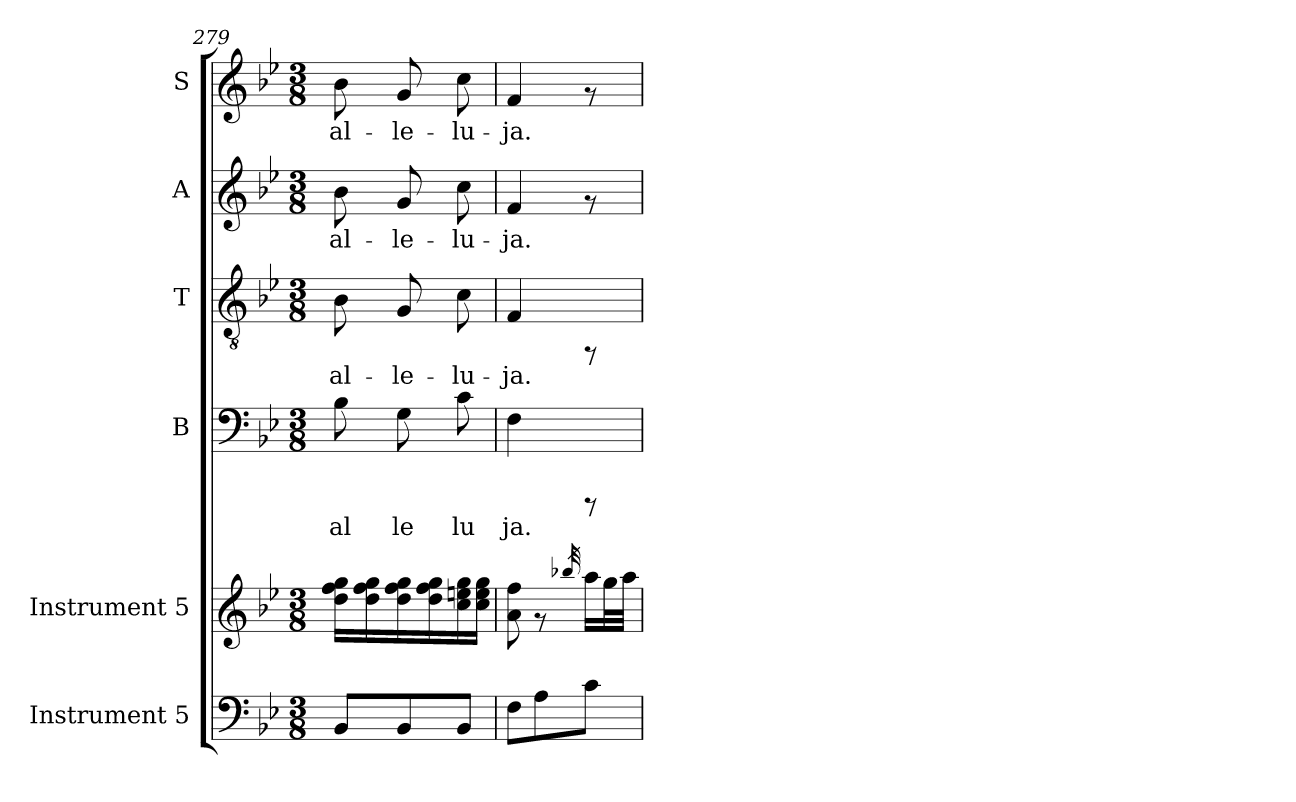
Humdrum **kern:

**kern	**kern	**kern	**text	**kern	**text	**kern	**text	**kern	**text
*part6	*part5	*part4	*part4	*part3	*part3	*part2	*part2	*part1	*part1
*staff6	*staff5	*staff4	*staff4	*staff3	*staff3	*staff2	*staff2	*staff1	*staff1
*I"Instrument 5	*I"Instrument 5	*I"B	*	*I"T	*	*I"A	*	*I"S	*
*	*	*I'B	*	*I'T	*	*I'A	*	*I'S	*
*clefF4	*clefG2	*clefF4	*	*clefGv2	*	*clefG2	*	*clefG2	*
*k[b-e-]	*k[b-e-]	*k[b-e-]	*	*k[b-e-]	*	*k[b-e-]	*	*k[b-e-]	*
*B-:	*B-:	*B-:	*	*B-:	*	*B-:	*	*B-:	*
*M3/8	*M3/8	*M3/8	*	*M3/8	*	*M3/8	*	*M3/8	*
=279	=279	=279	=279	=279	=279	=279	=279	=279	=279
!	!	!	!LO:LY:b:cj	!	!LO:LY:b:cj	!	!LO:LY:b:cj	!	!LO:LY:b:cj
8BB-/L	16gg\ 16ff\ 16dd\L	8B-\	al	8B-\	al-	8b-\	al-	8b-\	al-
.	16ff\ 16dd\ 16gg\	.	.	.	.	.	.	.	.
!	!	!	!LO:LY:b:cj	!	!LO:LY:b:cj	!	!LO:LY:b:cj	!	!LO:LY:b:cj
8BB-/	16ff\ 16dd\ 16gg\	8G\	le	8G/	-le-	8g/	-le-	8g/	-le-
.	16gg\ 16ff\ 16dd\	.	.	.	.	.	.	.	.
!	!	!	!LO:LY:b:cj	!	!LO:LY:b:cj	!	!LO:LY:b:cj	!	!LO:LY:b:cj
8BB-/J	16gg\ 16cc\ 16een\	8c\	lu	8c\	-lu-	8cc\	-lu-	8cc\	-lu-
.	16ee\ 16cc\ 16gg\J	.	.	.	.	.	.	.	.
=280	=280	=280	=280	=280	=280	=280	=280	=280	=280
!	!	!	!LO:LY:b:cj	!	!LO:LY:b:cj	!	!LO:LY:b:cj	!	!LO:LY:b:cj
8F\L	8a\ 8ff\	4F\	ja.	4F/	-ja.	4f/	-ja.	4f/	-ja.
8A\	8rf	.	.	.	.	.	.	.	.
.	32qbb-X/	.	.	.	.	.	.	.	.
8c\J	16aa\L	8rCCC	.	8rFF	.	8rf	.	8rf	.
.	32gg\	.	.	.	.	.	.	.	.
.	32aa\J	.	.	.	.	.	.	.	.
=	=	=	=	=	=	=	=	=	=
*-	*-	*-	*-	*-	*-	*-	*-	*-	*-
